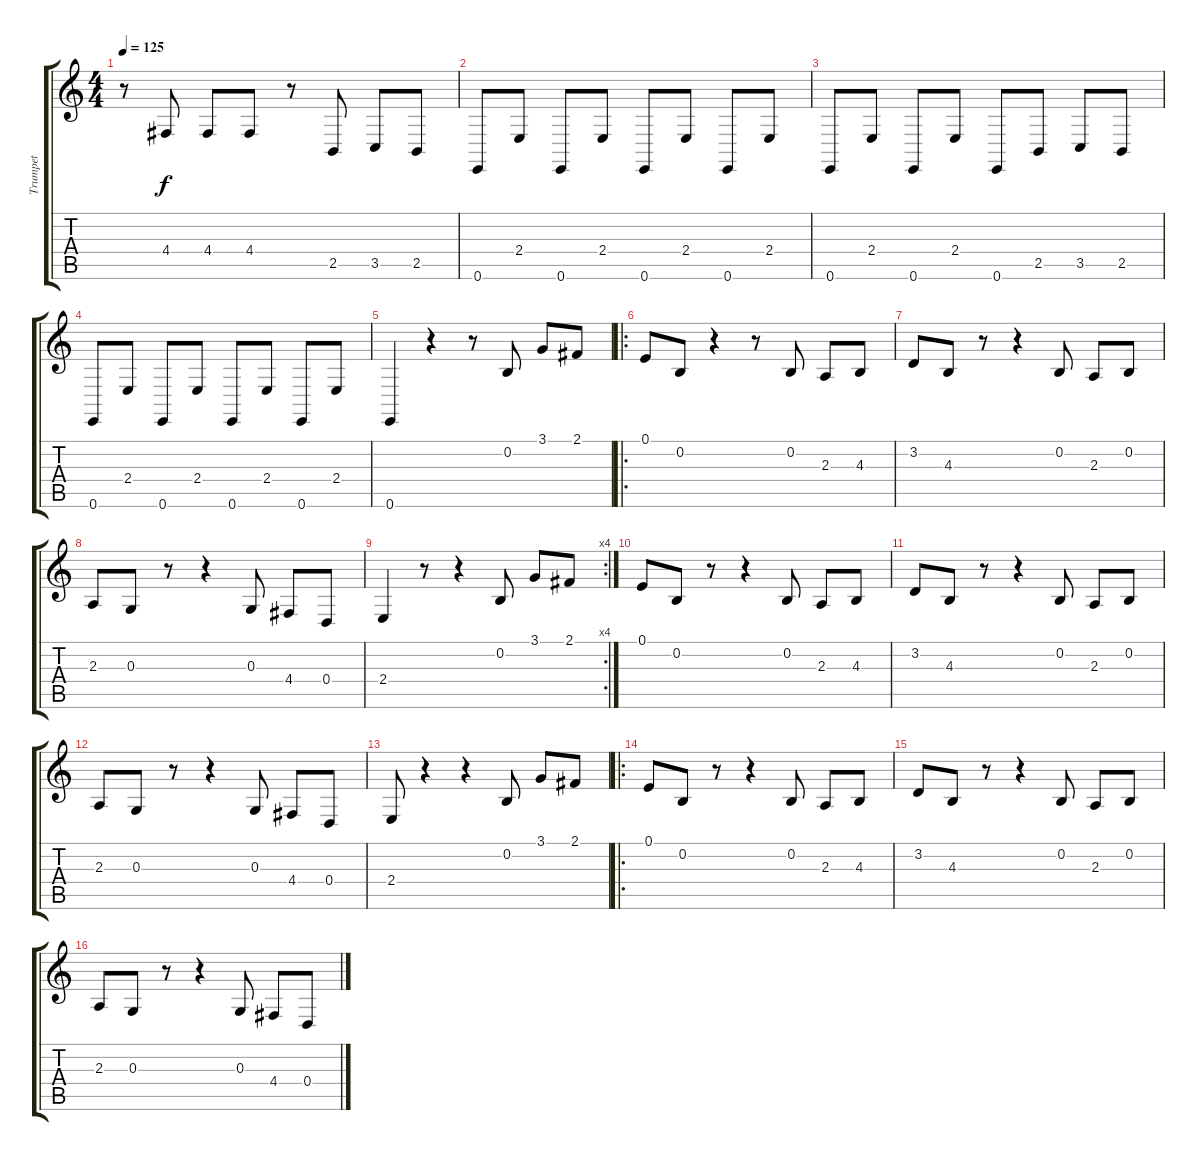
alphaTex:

\track ("Trumpet" "Trumpet") {instrument baritonesax}
\staff {score tabs}
\tuning (E4 B3 G3 D3 A2 E2) {hide}
\ts (4 4)
\tempo 125
\clef g2
\ks c
r.8{dy f} 4.4.8 4.4.8 4.4.8 r.8 2.5.8 3.5.8 2.5.8 |
0.6.8 2.4.8 0.6.8 2.4.8 0.6.8 2.4.8 0.6.8 2.4.8 |
0.6.8 2.4.8 0.6.8 2.4.8 0.6.8 2.5.8 3.5.8 2.5.8 |
0.6.8 2.4.8 0.6.8 2.4.8 0.6.8 2.4.8 0.6.8 2.4.8 |
0.6.4 r.4 r.8 0.2.8 3.1.8 2.1.8 |
\ro
0.1.8 0.2.8 r.4 r.8 0.2.8 2.3.8 4.3.8 |
3.2.8 4.3.8 r.8 r.4 0.2.8 2.3.8 0.2.8 |
2.3.8 0.3.8 r.8 r.4 0.3.8 4.4.8 0.4.8 |
\rc 4
2.4.4 r.8 r.4 0.2.8 3.1.8 2.1.8 |
0.1.8 0.2.8 r.8 r.4 0.2.8 2.3.8 4.3.8 |
3.2.8 4.3.8 r.8 r.4 0.2.8 2.3.8 0.2.8 |
2.3.8 0.3.8 r.8 r.4 0.3.8 4.4.8 0.4.8 |
2.4.8 r.4 r.4 0.2.8 3.1.8 2.1.8 |
\ro
0.1.8 0.2.8 r.8 r.4 0.2.8 2.3.8 4.3.8 |
3.2.8 4.3.8 r.8 r.4 0.2.8 2.3.8 0.2.8 |
2.3.8 0.3.8 r.8 r.4 0.3.8 4.4.8 0.4.8
